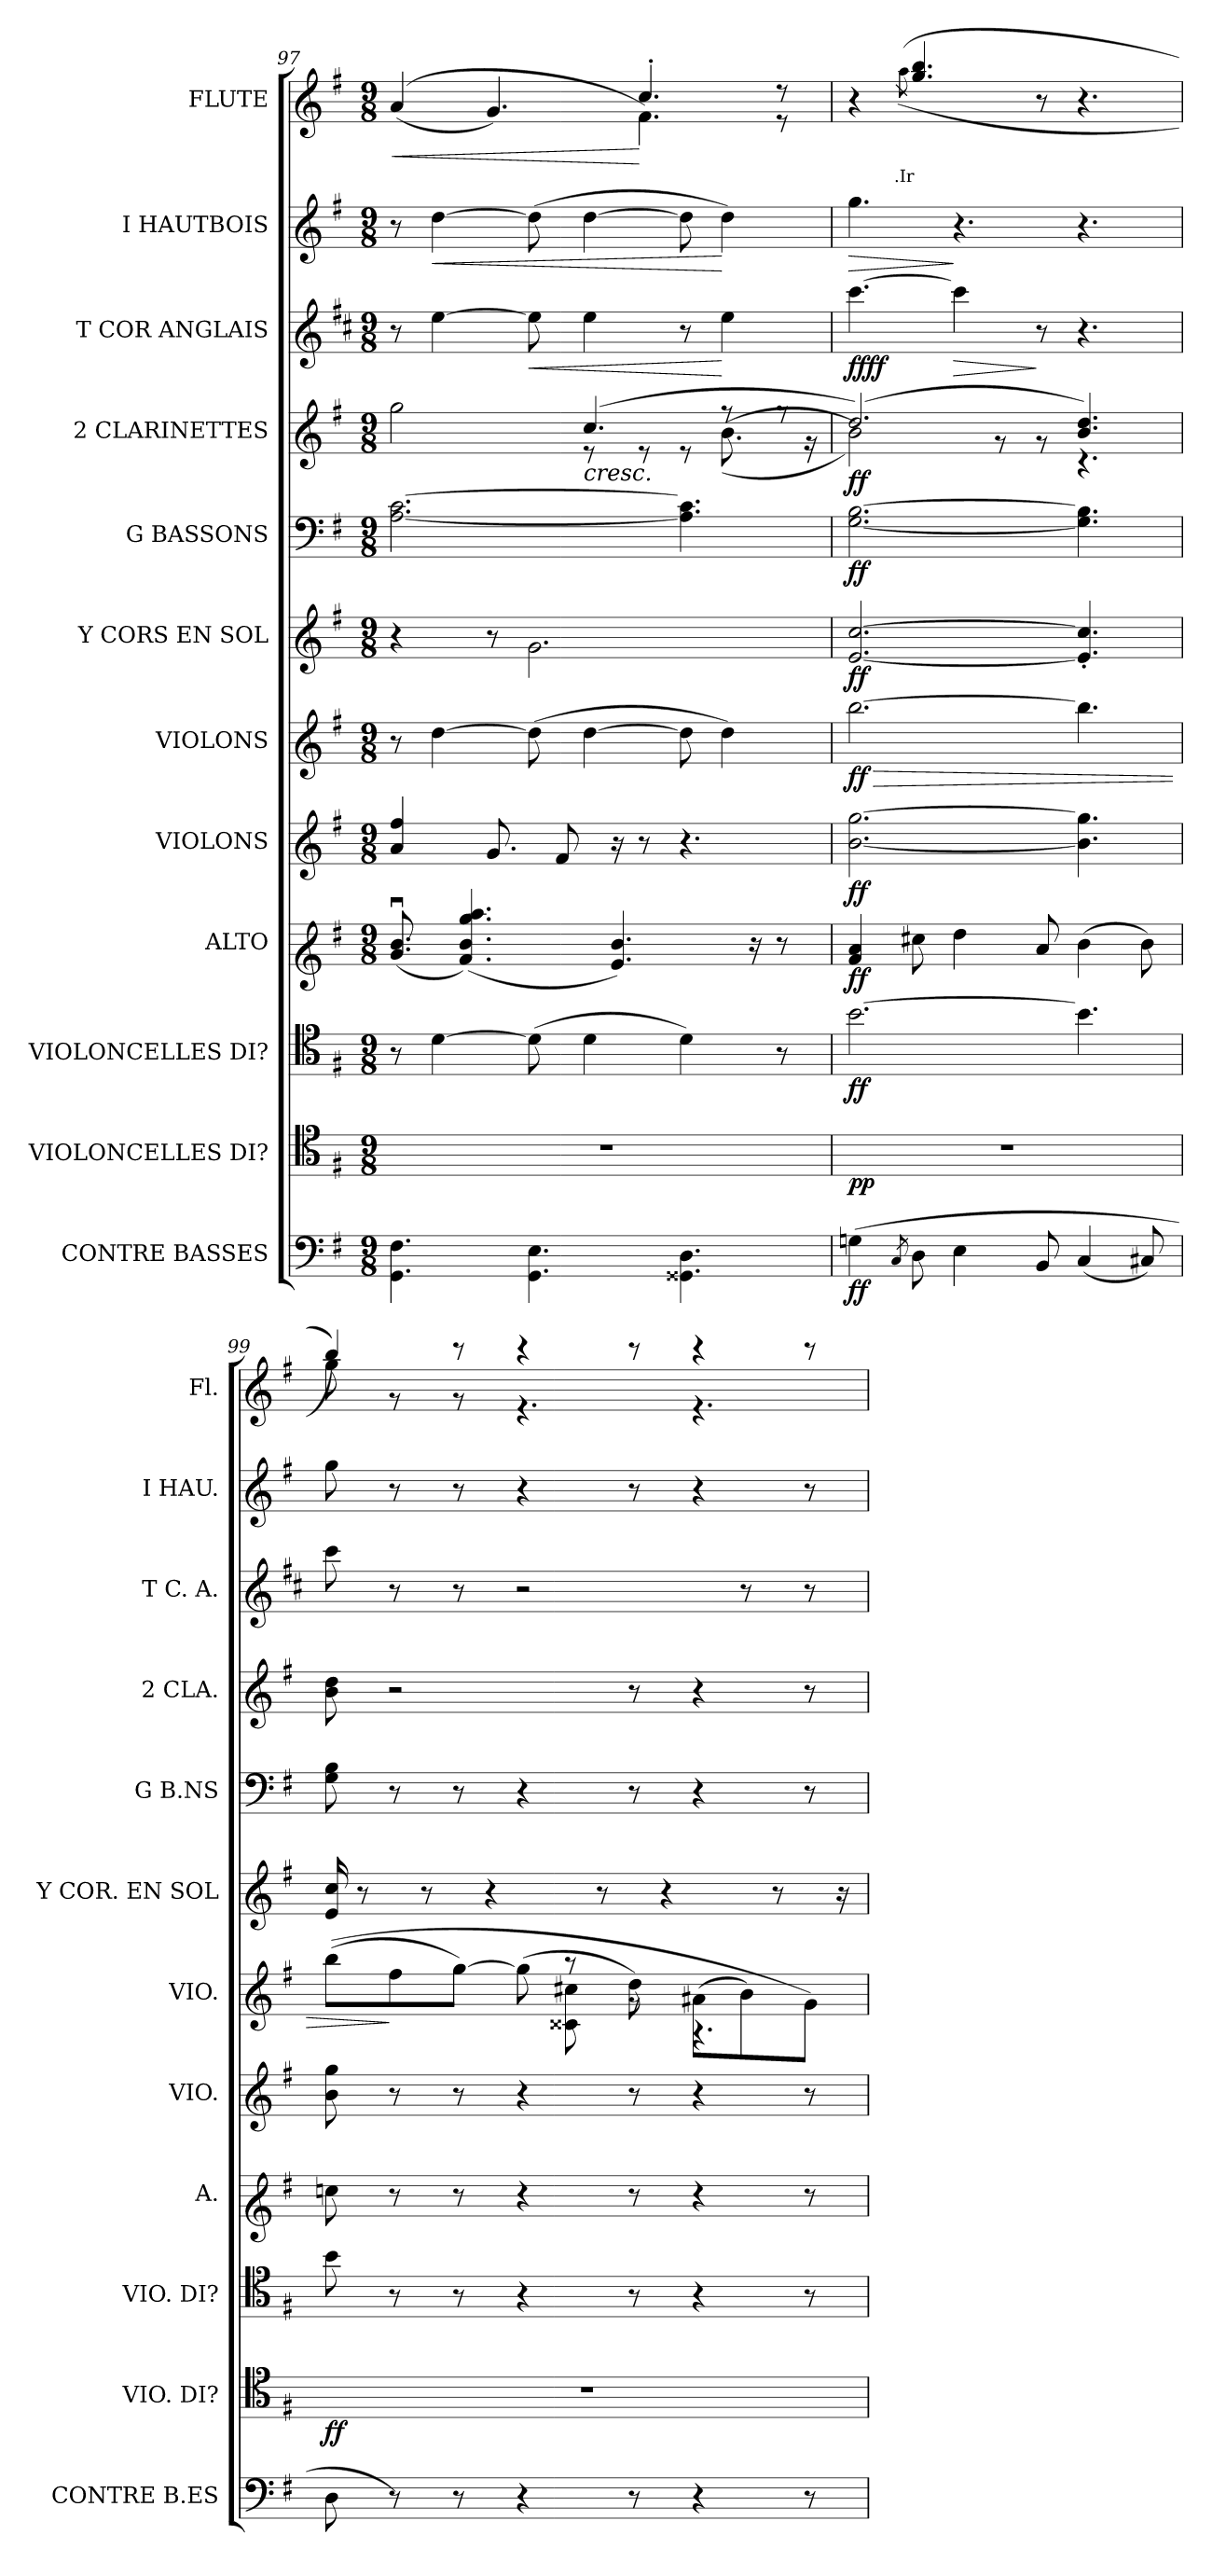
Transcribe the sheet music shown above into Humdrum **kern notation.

**kern	**dynam	**kern	**dynam	**kern	**dynam	**kern	**dynam	**kern	**dynam	**kern	**dynam	**kern	**dynam	**kern	**dynam	**kern	**dynam	**kern	**dynam	**kern	**dynam	**kern	**text	**dynam
*part12	*part12	*part11	*part11	*part10	*part10	*part9	*part9	*part8	*part8	*part7	*part7	*part6	*part6	*part5	*part5	*part4	*part4	*part3	*part3	*part2	*part2	*part1	*part1	*part1
*staff12	*staff12	*staff11	*staff11	*staff10	*staff10	*staff9	*staff9	*staff8	*staff8	*staff7	*staff7	*staff6	*staff6	*staff5	*staff5	*staff4	*staff4	*staff3	*staff3	*staff2	*staff2	*staff1	*staff1	*staff1
*I"CONTRE BASSES	*	*I"VIOLONCELLES DI?	*	*I"VIOLONCELLES DI?	*	*I"ALTO	*	*I"VIOLONS	*	*I"VIOLONS	*	*I"Y CORS EN SOL	*	*I"G BASSONS	*	*I"2 CLARINETTES	*	*I"T COR ANGLAIS	*	*I"I HAUTBOIS	*	*I"FLUTE	*	*
*I'CONTRE B.ES	*	*I'VIO. DI?	*	*I'VIO. DI?	*	*I'A.	*	*I'VIO.	*	*I'VIO.	*	*I'Y COR. EN SOL	*	*I'G B.NS	*	*I'2 CLA.	*	*I'T C. A.	*	*I'I HAU.	*	*I'Fl.	*	*
!!LO:LB:g=z
*clefF4	*	*clefC4	*	*clefC4	*	*clefG1	*	*clefG2	*	*clefG2	*	*clefG2	*	*clefF4	*	*clefG2	*	*clefG2	*	*clefG2	*	*clefG2	*	*
*	*	*	*	*	*	*	*	*	*	*	*	*	*	*	*	*	*	*ITrd4c7	*	*	*	*	*	*
*k[f#]	*	*k[f#]	*	*k[f#]	*	*k[f#]	*	*k[f#]	*	*k[f#]	*	*k[f#]	*	*k[f#]	*	*k[f#]	*	*k[f#]	*	*k[f#]	*	*k[f#]	*	*
*G:	*	*G:	*	*G:	*	*G:	*	*G:	*	*G:	*	*G:	*	*G:	*	*G:	*	*G:	*	*G:	*	*G:	*	*
*M9/8	*	*M9/8	*	*M9/8	*	*M9/8	*	*M9/8	*	*M9/8	*	*M9/8	*	*M9/8	*	*M9/8	*	*M9/8	*	*M9/8	*	*M9/8	*	*
=97	=97	=97	=97	=97	=97	=97	=97	=97	=97	=97	=97	=97	=97	=97	=97	=97	=97	=97	=97	=97	=97	=97	=97	=97
!	!	!LO:N:vis=1	!	!	!	!	!	!	!	!	!	!	!	!	!	!	!	!	!	!	!	!	!	!LO:HP:b
*	*	*	*	*	*	*	*	*	*	*	*	*	*	*	*	*^	*	*	*	*	*	*^	*	*
4.GGi\ 4.F#i	.	8%9r	.	8r	.	(8.bi/u 8.ddiu	.	4ai/ 4ff#i	.	8r	.	4r	.	[<2.Ai\ [>2.ci	.	4.ryy	2ggi\	.	8r	.	8r	.	4.ryy	((4ai/	.	<
!	!	!	!	!	!	!	!	!	!	!	!	!	!	!	!	!	!	!	!	!	!	!LO:HP:b	!	!	!	!
.	.	.	.	[>4di\	.	.	.	.	.	[>4ddi\	.	.	.	.	.	.	.	.	[>4ai\	.	[>4ddi\	<	.	.	.	.
.	.	.	.	.	.	(4.ai/ 4.ddi 4.bbi 4.ccci)	.	.	.	.	.	.	.	.	.	.	.	.	.	.	.	.	.	.	.	.
.	.	.	.	.	.	.	.	8.gi/	.	.	.	8r	.	.	.	.	.	.	.	.	.	.	.	4.gi/)	.	.
!	!	!	!	!	!	!	!	!	!	!	!	!	!	!	!	!	!	!	!	!LO:HP:b	!	!	!	!	!	!
4.GGi\ 4.Ei	.	.	.	(8di\]	.	.	.	.	.	(8ddi\]	.	2.gi\	.	.	.	8ryy	.	.	8ai\]	<	(8ddi\]	.	8ryy	.	.	.
.	.	.	.	.	.	.	.	8f#i/	.	.	.	.	.	.	.	.	.	.	.	.	.	.	.	.	.	.
!	!	!	!	!	!	!	!	!	!	!	!	!	!	!	!	!	!	!LO:HP:b	!	!	!	!	!	!	!	!
.	.	.	.	4di\	.	.	.	.	.	[>4ddi\	.	.	.	.	.	(4.cci/	8r	<	4ai\	.	[>4ddi\	.	8ryy	.	.	.
.	.	.	.	.	.	4.gi/ 4.ddi)	.	16r	.	.	.	.	.	.	.	.	.	.	.	.	.	.	.	.	.	.
.	.	.	.	.	.	.	.	8r	.	.	.	.	.	.	.	.	8r	.	.	.	.	.	4.cc'i/	4.f#i\)	.	[
4.GG##Xi\ 4.Di	.	.	.	4di\)	.	.	.	4.r	.	8ddi\]	.	.	.	4.Ai\] 4.ci]	.	.	8r	.	8r	.	8ddi\]	.	.	.	.	.
.	.	.	.	.	.	.	.	.	.	4ddi\)	.	.	.	.	.	8r	((8.bi\	.	4ai\	[	4ddi\)	[	.	.	.	.
.	.	.	.	.	.	16r	.	.	.	.	.	.	.	.	.	.	.	.	.	.	.	.	.	.	.	.
.	.	.	.	8r	.	8r	.	.	.	.	.	.	.	.	.	8r	.	.	.	.	.	.	8r	8r	.	.
.	.	.	.	.	.	.	.	.	.	.	.	.	.	.	.	.	16r	.	.	.	.	.	.	.	.	.
*	*	*	*	*	*	*	*	*	*	*	*	*	*	*	*	*	*	*	*	*	*	*	*v	*v	*	*
=98	=98	=98	=98	=98	=98	=98	=98	=98	=98	=98	=98	=98	=98	=98	=98	=98	=98	=98	=98	=98	=98	=98	=98	=98	=98
!	!	!LO:N:vis=1	!	!	!	!	!	!	!	!	!LO:HP:b	!	!	!	!	!	!	!	!	!	!	!LO:HP:b	!	!	!
(4Gni\	ff	8%9r	pp	[>2.bi\	ff	4ai/ 4cci	ff	[<2.bi\ [>2.ggi	ff	[>2.bbi\	> ff	[<2.ei/ [>2.cci	ff	[<2.Gi\ [>2.Bi	ff	(2.ddi/)	2bi\))	ff	[>4.ff#i\	ff ff	4.ggi\	>	4r	.	.
!	!	!	!	!	!	!	!	!	!	!	!	!	!	!	!	!	!	!	!	!	!	!	!	!LO:LY:b:color=#000000	!
8qCi/	.	.	.	.	.	.	.	.	.	.	.	.	.	.	.	.	.	.	.	.	.	.	((8qaai\	.Ir	.
8Di\	.	.	.	.	.	8ee#Xi\	.	.	.	.	.	.	.	.	.	.	.	.	.	.	.	.	4.ggi/ 4.bbi	.	.
!	!	!	!	!	!	!	!	!	!	!	!	!	!	!	!	!	!	!	!	!LO:HP:b	!	!	!	!	!
4Ei\	.	.	.	.	.	4ff#i\	.	.	.	.	.	.	.	.	.	.	.	.	4ff#i\]	>	4.r	]	.	.	.
.	.	.	.	.	.	.	.	.	.	.	.	.	.	.	.	.	8r	.	.	.	.	.	.	.	.
8BBi/	.	.	.	.	.	8cci/	.	.	.	.	.	.	.	.	.	.	8r	.	8r	]	.	.	8r	.	.
(4Ci/	.	.	.	4.bi\]	.	(4ddi\	.	4.bi\] 4.ggi]	.	4.bbi\]	.	4.ei/]' 4.cci]'	.	4.Gi\] 4.Bi]	.	4.bi/ 4.ddi)	4.r	[	4.r	.	4.r	.	4.r	.	.
8C#Xi/)	.	.	.	.	.	8ddi\)	.	.	.	.	.	.	.	.	.	.	.	.	.	.	.	.	.	.	.
*	*	*	*	*	*	*	*	*	*	*	*	*	*	*	*	*v	*v	*	*	*	*	*	*	*	*
=99	=99	=99	=99	=99	=99	=99	=99	=99	=99	=99	=99	=99	=99	=99	=99	=99	=99	=99	=99	=99	=99	=99	=99	=99
!	!	!	!	!	!	!	!	!	!	!LO:TX:b:i:t=dim	!	!	!	!	!	!	!	!	!	!	!	!	!	!
!	!	!LO:N:vis=1	!	!	!	!	!	!	!	!	!	!	!	!	!	!	!	!	!	!	!	!	!	!
*	*	*	*	*	*	*	*	*	*	*^	*	*	*	*	*	*	*	*	*	*	*	*^	*	*
8Di\	.	8%9r	ff	8bi\	.	8eeni\	.	8bi\ 8ggi	.	((8bbi\L	4.ryy	.	16ei/ 16cci	.	8Gi\ 8Bi	.	8bi\ 8ddi	.	8ff#i\	.	8ggi\	.	4bbi/))	8ggi\	.	.
.	.	.	.	.	.	.	.	.	.	.	.	.	8r	.	.	.	.	.	.	.	.	.	.	.	.	.
8r)	.	.	.	8r	.	8r	.	8r	.	8ff#i\	.	]	.	.	8r	.	2r	.	8r	.	8r	.	.	8r	.	.
.	.	.	.	.	.	.	.	.	.	.	.	.	8r	.	.	.	.	.	.	.	.	.	.	.	.	.
8r	.	.	.	8r	.	8r	.	8r	.	[>8ggi\J)	.	.	.	.	8r	.	.	.	8r	.	8r	.	8r	8r	.	.
.	.	.	.	.	.	.	.	.	.	.	.	.	4r	.	.	.	.	.	.	.	.	.	.	.	.	.
4r	.	.	.	4r	.	4r	.	4r	.	(8ggi\]	8ryy	.	.	.	4r	.	.	.	2r	.	4r	.	4r	4.r	.	.
.	.	.	.	.	.	.	.	.	.	8r	8c##Xi\ 8cc#Xi	.	.	.	.	.	.	.	.	.	.	.	.	.	.	.
.	.	.	.	.	.	.	.	.	.	.	.	.	8r	.	.	.	.	.	.	.	.	.	.	.	.	.
8r	.	.	.	8r	.	8r	.	8r	.	8ddi\)	8r	.	.	.	8r	.	8r	.	.	.	8r	.	8r	.	.	.
.	.	.	.	.	.	.	.	.	.	.	.	.	4r	.	.	.	.	.	.	.	.	.	.	.	.	.
4r	.	.	.	4r	.	4r	.	4r	.	(8a#Xi\L	4.r	.	.	.	4r	.	4r	.	.	.	4r	.	4r	4.r	.	.
.	.	.	.	.	.	.	.	.	.	8bi\)	.	.	.	.	.	.	.	.	8r	.	.	.	.	.	.	.
.	.	.	.	.	.	.	.	.	.	.	.	.	8r	.	.	.	.	.	.	.	.	.	.	.	.	.
8r	.	.	.	8r	.	8r	.	8r	.	8gi\J)	.	.	.	.	8r	.	8r	.	8r	.	8r	.	8r	.	.	.
.	.	.	.	.	.	.	.	.	.	.	.	.	16r	.	.	.	.	.	.	.	.	.	.	.	.	.
*	*	*	*	*	*	*	*	*	*	*v	*v	*	*	*	*	*	*	*	*	*	*	*	*v	*v	*	*
=	=	=	=	=	=	=	=	=	=	=	=	=	=	=	=	=	=	=	=	=	=	=	=	=
*-	*-	*-	*-	*-	*-	*-	*-	*-	*-	*-	*-	*-	*-	*-	*-	*-	*-	*-	*-	*-	*-	*-	*-	*-
